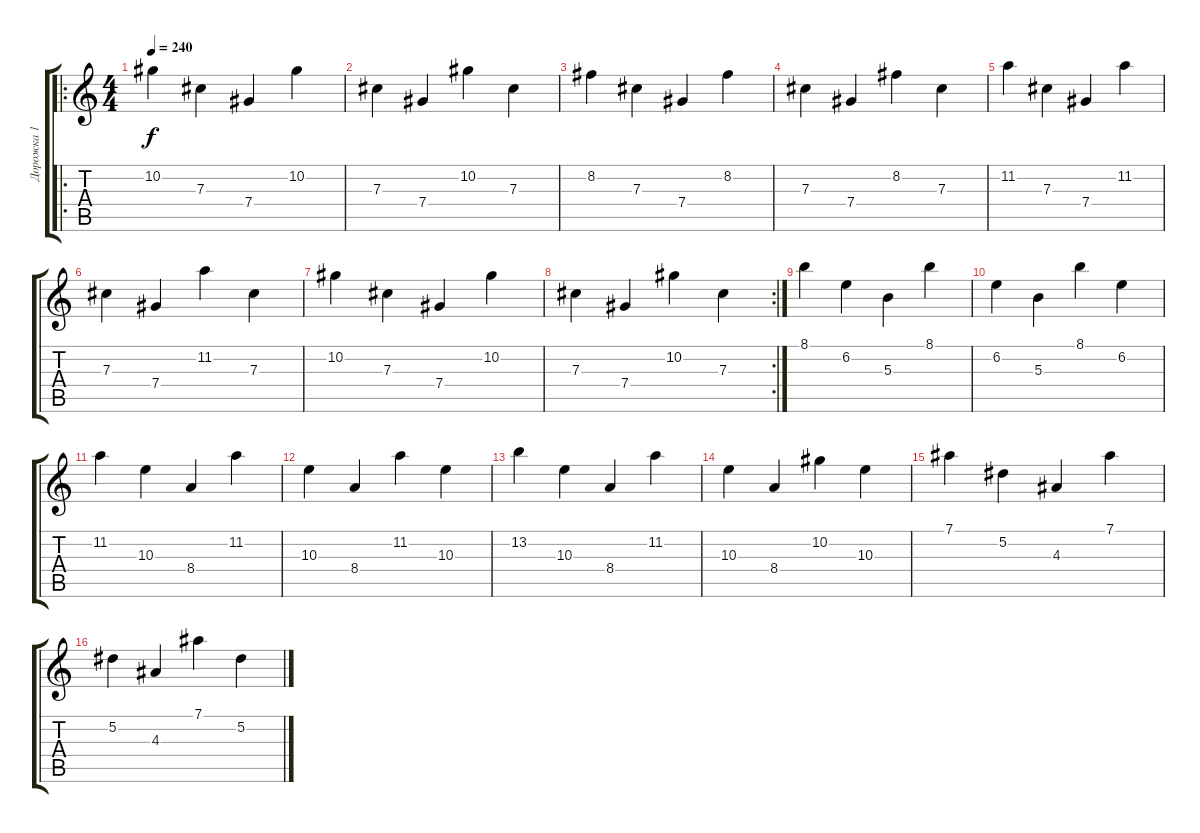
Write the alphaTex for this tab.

\track ("Дорожка 1" "Дорожка 1") {instrument acousticguitarnylon}
\staff {score tabs}
\tuning (Eb4 Bb3 Gb3 Db3 Ab2 Eb2) {hide}
\ro
\ts (4 4)
\tempo 240
\clef g2
\ks c
10.2.4{dy f} 7.3.4 7.4.4 10.2.4 |
7.3.4 7.4.4 10.2.4 7.3.4 |
8.2.4 7.3.4 7.4.4 8.2.4 |
7.3.4 7.4.4 8.2.4 7.3.4 |
11.2.4 7.3.4 7.4.4 11.2.4 |
7.3.4 7.4.4 11.2.4 7.3.4 |
10.2.4 7.3.4 7.4.4 10.2.4 |
\rc 2
7.3.4 7.4.4 10.2.4 7.3.4 |
8.1.4 6.2.4 5.3.4 8.1.4 |
6.2.4 5.3.4 8.1.4 6.2.4 |
11.2.4 10.3.4 8.4.4 11.2.4 |
10.3.4 8.4.4 11.2.4 10.3.4 |
13.2.4 10.3.4 8.4.4 11.2.4 |
10.3.4 8.4.4 10.2.4 10.3.4 |
7.1.4 5.2.4 4.3.4 7.1.4 |
5.2.4 4.3.4 7.1.4 5.2.4
